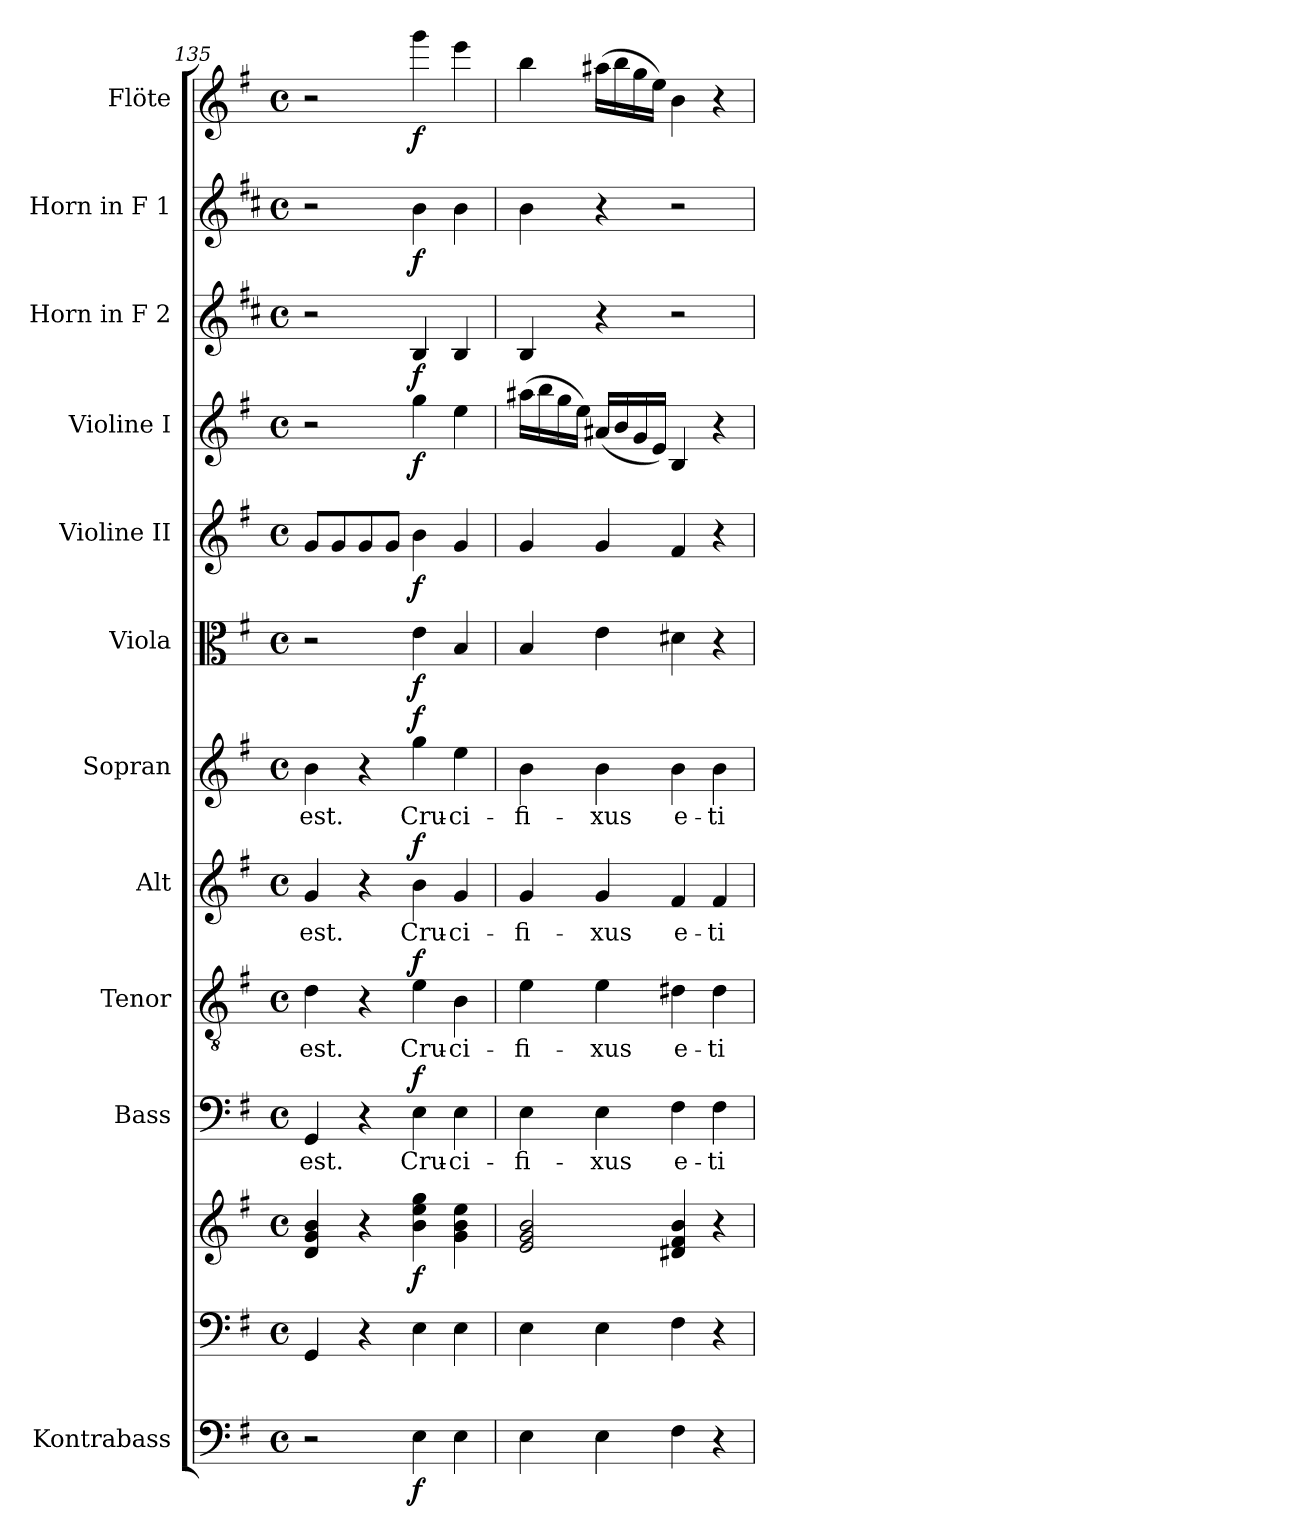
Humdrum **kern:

**kern	**dynam	**kern	**kern	**dynam	**kern	**text	**dynam	**kern	**text	**dynam	**kern	**text	**dynam	**kern	**text	**dynam	**kern	**dynam	**kern	**dynam	**kern	**dynam	**kern	**dynam	**kern	**dynam	**kern	**dynam
*part12	*part12	*part11	*part11	*part11	*part10	*part10	*part10	*part9	*part9	*part9	*part8	*part8	*part8	*part7	*part7	*part7	*part6	*part6	*part5	*part5	*part4	*part4	*part3	*part3	*part2	*part2	*part1	*part1
*staff13	*staff13	*staff12	*staff11	*staff11/12	*staff10	*staff10	*staff10	*staff9	*staff9	*staff9	*staff8	*staff8	*staff8	*staff7	*staff7	*staff7	*staff6	*staff6	*staff5	*staff5	*staff4	*staff4	*staff3	*staff3	*staff2	*staff2	*staff1	*staff1
*I"Kontrabass	*	*	*	*	*I"Bass	*	*	*I"Tenor	*	*	*I"Alt	*	*	*I"Sopran	*	*	*I"Viola	*	*I"Violine II	*	*I"Violine I	*	*I"Horn in F 2	*	*I"Horn in F 1	*	*I"Flöte	*
*I'Kb.	*	*	*	*	*I'B.	*	*	*I'T.	*	*	*I'A.	*	*	*I'S.	*	*	*I'Vla.	*	*I'Vl. II	*	*I'Vl. I	*	*	*	*	*	*I'Fl.	*
*clefF4	*	*clefF4	*clefG2	*	*clefF4	*	*	*clefGv2	*	*	*clefG2	*	*	*clefG2	*	*	*clefC3	*	*clefG2	*	*clefG2	*	*clefG2	*	*clefG2	*	*clefG2	*
*ITrd7c12	*	*	*	*	*	*	*	*	*	*	*	*	*	*	*	*	*	*	*	*	*	*	*ITrd4c7	*	*ITrd4c7	*	*	*
*k[f#]	*	*k[f#]	*k[f#]	*	*k[f#]	*	*	*k[f#]	*	*	*k[f#]	*	*	*k[f#]	*	*	*k[f#]	*	*k[f#]	*	*k[f#]	*	*k[f#]	*	*k[f#]	*	*k[f#]	*
*G:	*	*G:	*G:	*	*G:	*	*	*G:	*	*	*G:	*	*	*G:	*	*	*G:	*	*G:	*	*G:	*	*G:	*	*G:	*	*G:	*
*M4/4	*	*M4/4	*M4/4	*	*M4/4	*	*	*M4/4	*	*	*M4/4	*	*	*M4/4	*	*	*M4/4	*	*M4/4	*	*M4/4	*	*M4/4	*	*M4/4	*	*M4/4	*
*met(c)	*	*met(c)	*met(c)	*	*met(c)	*	*	*met(c)	*	*	*met(c)	*	*	*met(c)	*	*	*met(c)	*	*met(c)	*	*met(c)	*	*met(c)	*	*met(c)	*	*met(c)	*
=135	=135	=135	=135	=135	=135	=135	=135	=135	=135	=135	=135	=135	=135	=135	=135	=135	=135	=135	=135	=135	=135	=135	=135	=135	=135	=135	=135	=135
!	!	!	!	!	!	!LO:LY:b	!	!	!LO:LY:b	!	!	!LO:LY:b	!	!	!LO:LY:b	!	!	!	!	!	!	!	!	!	!	!	!	!
2r	.	4GG/	4d/ 4g/ 4b/	.	4GG/	est.	.	4d\	est.	.	4g/	est.	.	4b\	est.	.	2r	.	8g/L	.	2r	.	2r	.	2r	.	2r	.
.	.	.	.	.	.	.	.	.	.	.	.	.	.	.	.	.	.	.	8g/	.	.	.	.	.	.	.	.	.
.	.	4r	4r	.	4r	.	.	4r	.	.	4r	.	.	4r	.	.	.	.	8g/	.	.	.	.	.	.	.	.	.
.	.	.	.	.	.	.	.	.	.	.	.	.	.	.	.	.	.	.	8g/J	.	.	.	.	.	.	.	.	.
!	!LO:DY:b	!	!	!LO:DY:b	!	!LO:LY:b	!LO:DY:a	!	!LO:LY:b	!LO:DY:a	!	!LO:LY:b	!LO:DY:a	!	!LO:LY:b	!LO:DY:a	!	!LO:DY:b	!	!LO:DY:b	!	!LO:DY:b	!	!LO:DY:b	!	!LO:DY:b	!	!LO:DY:b
4EE\	f	4E\	4b\ 4ee\ 4gg\	f	4E\	Cru-	f	4e\	Cru-	f	4b\	Cru-	f	4gg\	Cru-	f	4e\	f	4b\	f	4gg\	f	4E/	f	4e\	f	4ggg\	f
!	!	!	!	!	!	!LO:LY:b	!	!	!LO:LY:b	!	!	!LO:LY:b	!	!	!LO:LY:b	!	!	!	!	!	!	!	!	!	!	!	!	!
4EE\	.	4E\	4g\ 4b\ 4ee\	.	4E\	-ci-	.	4B\	-ci-	.	4g/	-ci-	.	4ee\	-ci-	.	4B/	.	4g/	.	4ee\	.	4E/	.	4e\	.	4eee\	.
=136	=136	=136	=136	=136	=136	=136	=136	=136	=136	=136	=136	=136	=136	=136	=136	=136	=136	=136	=136	=136	=136	=136	=136	=136	=136	=136	=136	=136
!	!	!	!	!	!	!LO:LY:b	!	!	!LO:LY:b	!	!	!LO:LY:b	!	!	!LO:LY:b	!	!	!	!	!	!	!	!	!	!	!	!	!
4EE\	.	4E\	2e/ 2g/ 2b/	.	4E\	-fi-	.	4e\	-fi-	.	4g/	-fi-	.	4b\	-fi-	.	4B/	.	4g/	.	(>16aa#X\LL	.	4E/	.	4e\	.	4bb\	.
.	.	.	.	.	.	.	.	.	.	.	.	.	.	.	.	.	.	.	.	.	16bb\	.	.	.	.	.	.	.
.	.	.	.	.	.	.	.	.	.	.	.	.	.	.	.	.	.	.	.	.	16gg\	.	.	.	.	.	.	.
.	.	.	.	.	.	.	.	.	.	.	.	.	.	.	.	.	.	.	.	.	16ee\JJ)	.	.	.	.	.	.	.
!	!	!	!	!	!	!LO:LY:b	!	!	!LO:LY:b	!	!	!LO:LY:b	!	!	!LO:LY:b	!	!	!	!	!	!	!	!	!	!	!	!	!
4EE\	.	4E\	.	.	4E\	-xus	.	4e\	-xus	.	4g/	-xus	.	4b\	-xus	.	4e\	.	4g/	.	(<16a#X/LL	.	4r	.	4r	.	(>16aa#X\LL	.
.	.	.	.	.	.	.	.	.	.	.	.	.	.	.	.	.	.	.	.	.	16b/	.	.	.	.	.	16bb\	.
.	.	.	.	.	.	.	.	.	.	.	.	.	.	.	.	.	.	.	.	.	16g/	.	.	.	.	.	16gg\	.
.	.	.	.	.	.	.	.	.	.	.	.	.	.	.	.	.	.	.	.	.	16e/JJ)	.	.	.	.	.	16ee\JJ)	.
!	!	!	!	!	!	!LO:LY:b	!	!	!LO:LY:b	!	!	!LO:LY:b	!	!	!LO:LY:b	!	!	!	!	!	!	!	!	!	!	!	!	!
4FF#\	.	4F#\	4d#X/ 4f#/ 4b/	.	4F#\	e-	.	4d#X\	e-	.	4f#/	e-	.	4b\	e-	.	4d#X\	.	4f#/	.	4B/	.	2r	.	2r	.	4b\	.
!	!	!	!	!	!	!LO:LY:b	!	!	!LO:LY:b	!	!	!LO:LY:b	!	!	!LO:LY:b	!	!	!	!	!	!	!	!	!	!	!	!	!
4r	.	4r	4r	.	4F#\	-ti-	.	4d#\	-ti-	.	4f#/	-ti-	.	4b\	-ti-	.	4r	.	4r	.	4r	.	.	.	.	.	4r	.
=	=	=	=	=	=	=	=	=	=	=	=	=	=	=	=	=	=	=	=	=	=	=	=	=	=	=	=	=
*-	*-	*-	*-	*-	*-	*-	*-	*-	*-	*-	*-	*-	*-	*-	*-	*-	*-	*-	*-	*-	*-	*-	*-	*-	*-	*-	*-	*-
